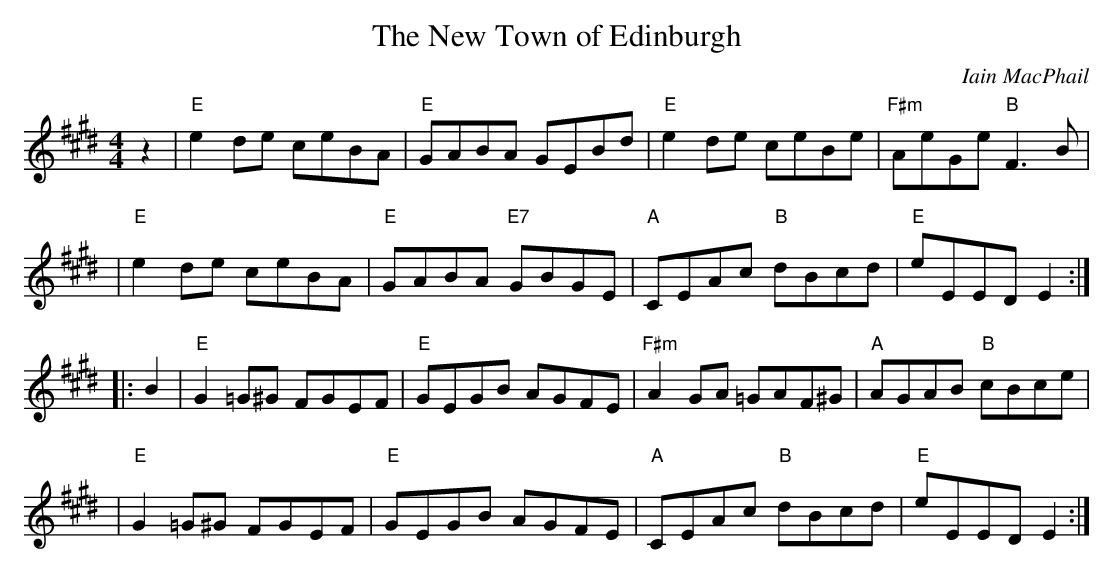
X:1
T: The New Town of Edinburgh
C: Iain MacPhail
M: 4/4
L: 1/8
K: E
z2 \
| "E"e2 de ceBA | "E"GABA GEBd | "E"e2 de ceBe | "F#m"AeGe "B"F3 B |
| "E"e2 de ceBA | "E"GABA "E7"GBGE | "A"CEAc "B"dBcd | "E"eEED E2 :|
|: B2 | "E"G2 =G^G FGEF | "E"GEGB AGFE | "F#m"A2 GA =GAF^G | "A"AGAB "B"cBce |
| "E"G2 =G^G FGEF | "E"GEGB AGFE | "A"CEAc "B"dBcd | "E"eEED E2 :|
